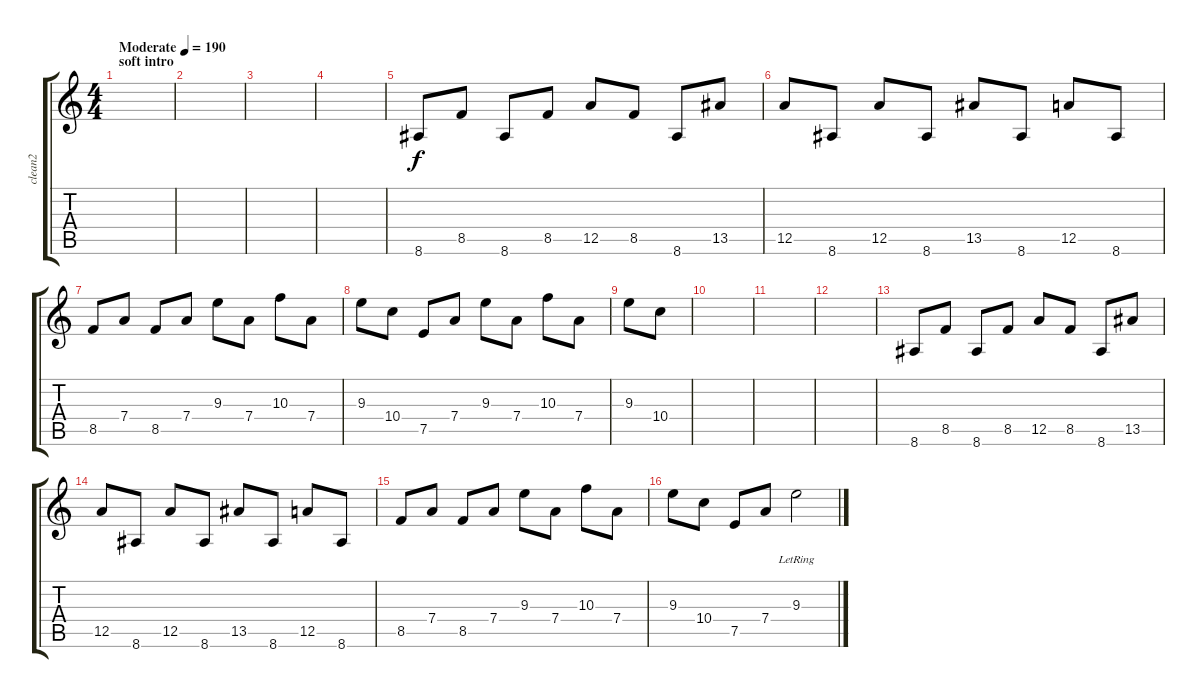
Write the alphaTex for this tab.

\track ("clean2" "clean2") {instrument electricguitarclean}
\staff {score tabs}
\tuning (E4 B3 G3 D3 A2 D2) {hide}
\ts (4 4)
\section ("" "soft intro")
\tempo (190 "Moderate")
\clef g2
\ks c
|
|
|
|
8.6.8 8.5.8 8.6.8 8.5.8 12.5.8 8.5.8 8.6.8 13.5.8 |
12.5.8 8.6.8 12.5.8 8.6.8 13.5.8 8.6.8 12.5.8 8.6.8 |
8.5.8 7.4.8 8.5.8 7.4.8 9.3.8 7.4.8 10.3.8 7.4.8 |
9.3.8 10.4.8 7.5.8 7.4.8 9.3.8 7.4.8 10.3.8 7.4.8 |
9.3.8 10.4.8 |
|
|
|
8.6.8 8.5.8 8.6.8 8.5.8 12.5.8 8.5.8 8.6.8 13.5.8 |
12.5.8 8.6.8 12.5.8 8.6.8 13.5.8 8.6.8 12.5.8 8.6.8 |
8.5.8 7.4.8 8.5.8 7.4.8 9.3.8 7.4.8 10.3.8 7.4.8 |
9.3.8 10.4.8 7.5.8 7.4.8 9.3{lr}.2
